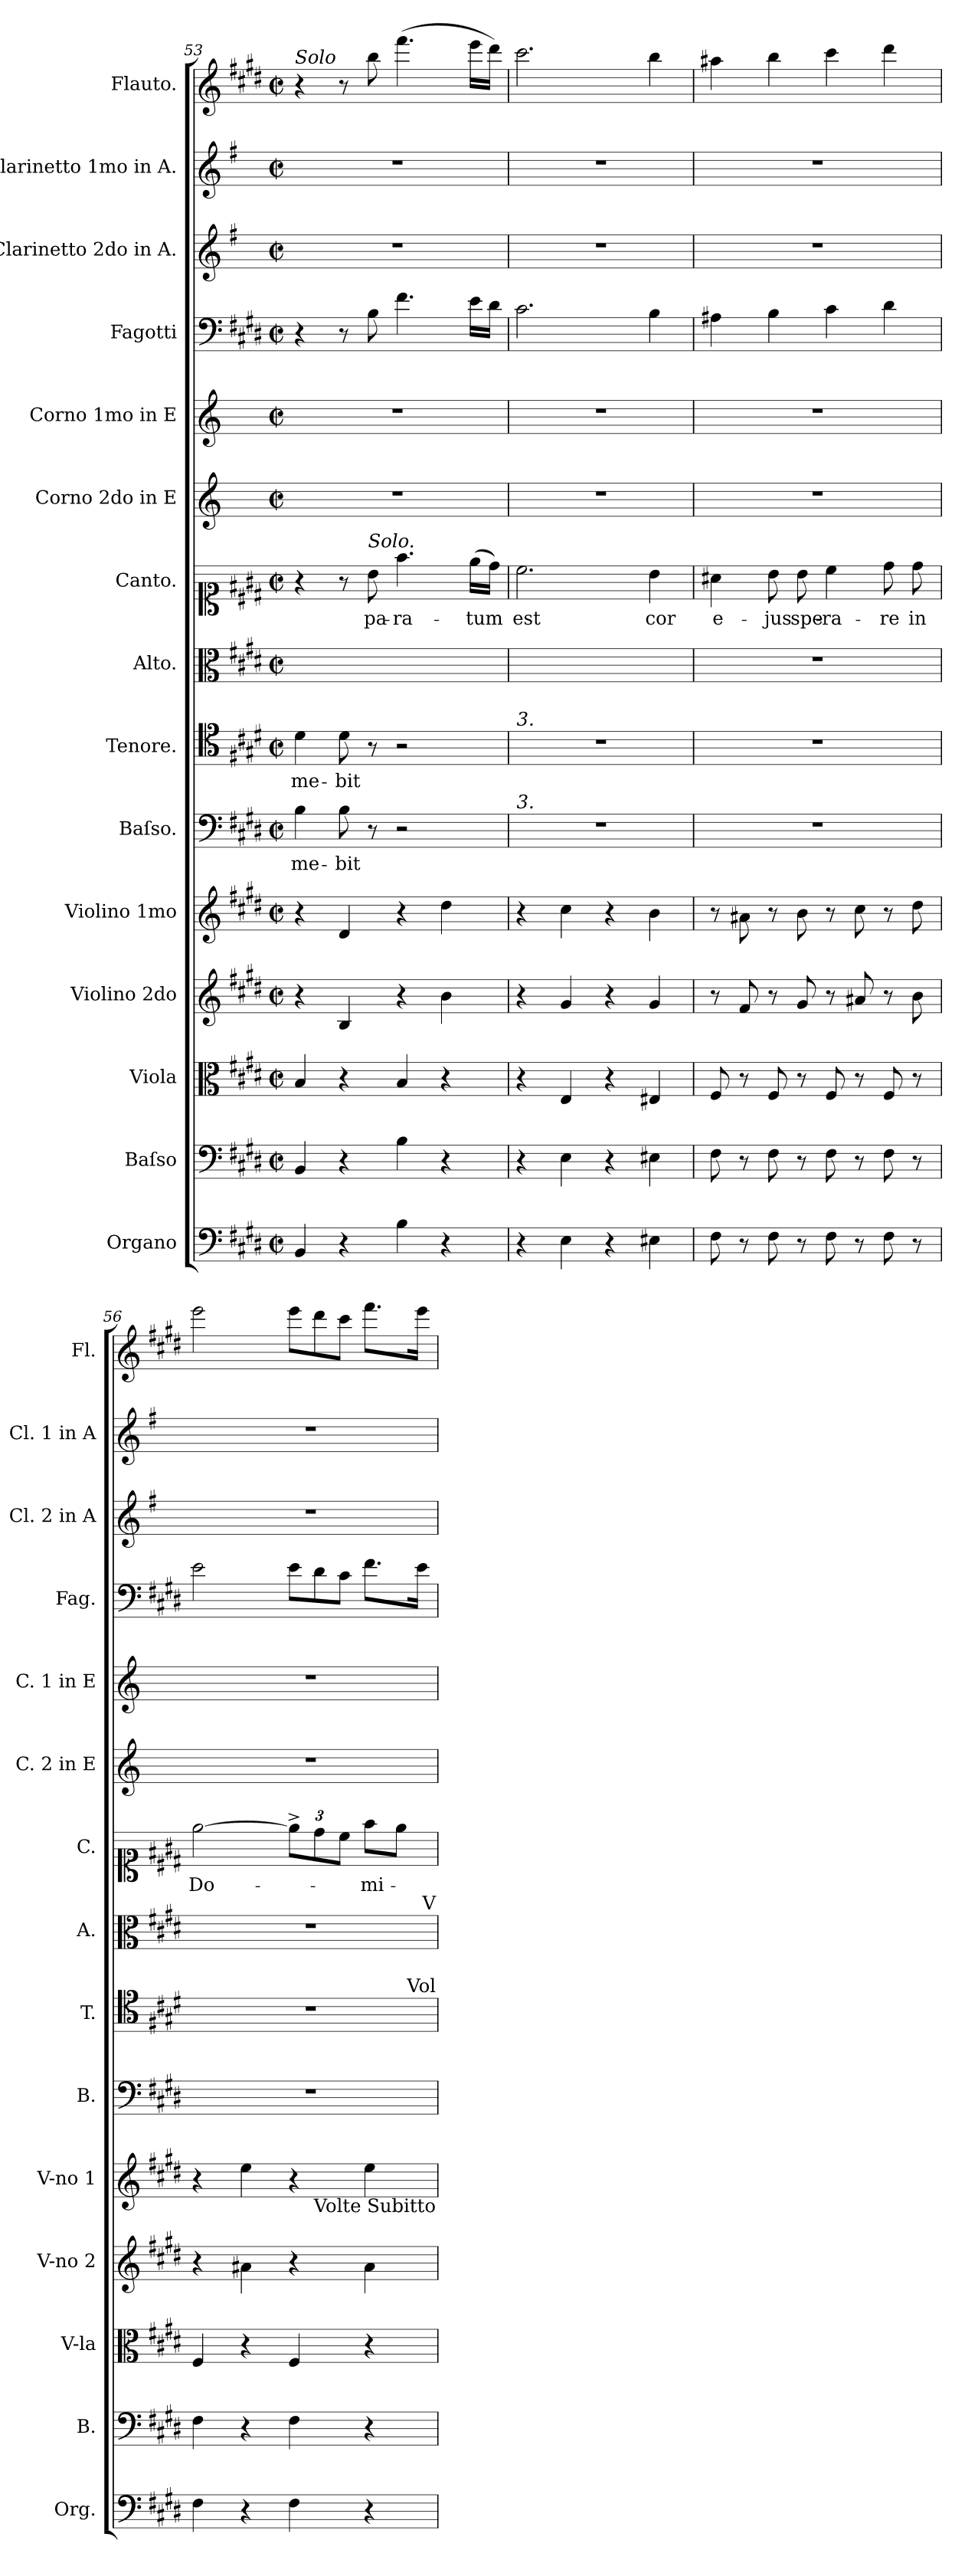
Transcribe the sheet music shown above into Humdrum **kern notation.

**kern	**kern	**kern	**kern	**kern	**kern	**text	**kern	**text	**kern	**kern	**text	**kern	**kern	**kern	**kern	**kern	**kern
*part15	*part14	*part13	*part12	*part11	*part10	*part10	*part9	*part9	*part8	*part7	*part7	*part6	*part5	*part4	*part3	*part2	*part1
*staff15	*staff14	*staff13	*staff12	*staff11	*staff10	*staff10	*staff9	*staff9	*staff8	*staff7	*staff7	*staff6	*staff5	*staff4	*staff3	*staff2	*staff1
*I"Organo	*I"Baſso	*I"Viola	*I"Violino 2do	*I"Violino 1mo	*I"Baſso.	*	*I"Tenore.	*	*I"Alto.	*I"Canto.	*	*I"Corno 2do in E	*I"Corno 1mo in E	*I"Fagotti	*I"Clarinetto 2do in A.	*I"Clarinetto 1mo in A.	*I"Flauto.
*I'Org.	*I'B.	*I'V-la	*I'V-no 2	*I'V-no 1	*I'B.	*	*I'T.	*	*I'A.	*I'C.	*	*I'C. 2 in E	*I'C. 1 in E	*I'Fag.	*I'Cl. 2 in A	*I'Cl. 1 in A	*I'Fl.
*clefF4	*clefF4	*clefC3	*clefG2	*clefG2	*clefF4	*	*clefC4	*	*clefC3	*clefC1	*	*clefG2	*clefG2	*clefF4	*clefG2	*clefG2	*clefG2
*	*	*	*	*	*	*	*	*	*	*	*	*ITrd5c8	*ITrd5c8	*	*ITrd2c3	*ITrd2c3	*
*k[f#c#g#d#]	*k[f#c#g#d#]	*k[f#c#g#d#]	*k[f#c#g#d#]	*k[f#c#g#d#]	*k[f#c#g#d#]	*	*k[f#c#g#d#]	*	*k[f#c#g#d#]	*k[f#c#g#d#]	*	*k[f#c#g#d#]	*k[f#c#g#d#]	*k[f#c#g#d#]	*k[f#c#g#d#]	*k[f#c#g#d#]	*k[f#c#g#d#]
*M2/2	*M2/2	*M2/2	*M2/2	*M2/2	*M2/2	*	*M2/2	*	*M2/2	*M2/2	*	*M2/2	*M2/2	*M2/2	*M2/2	*M2/2	*M2/2
*met(c|)	*met(c|)	*met(c|)	*met(c|)	*met(c|)	*met(c|)	*	*met(c|)	*	*met(c|)	*met(c|)	*	*met(c|)	*met(c|)	*met(c|)	*met(c|)	*met(c|)	*met(c|)
=53	=53	=53	=53	=53	=53	=53	=53	=53	=53	=53	=53	=53	=53	=53	=53	=53	=53
!	!	!	!	!	!	!	!	!	!	!	!	!	!	!	!	!	!LO:TX:a:i:t=Solo
4BB/	4BB/	4B/	4r	4r	4B\	-me-	4d#\	-me-	1ryy	4r	.	1r	1r	4r	1r	1r	4r
4r	4r	4r	4B/	4d#/	8B\	-bit	8d#\	-bit	.	8r	.	.	.	8r	.	.	8r
!	!	!	!	!	!	!	!	!	!	!LO:TX:a:i:t=Solo.	!	!	!	!	!	!	!
.	.	.	.	.	8r	.	8r	.	.	8b\	pa-	.	.	8B\	.	.	8bb\
4B\	4B\	4B/	4r	4r	2r	.	2r	.	.	4.ff#\	-ra-	.	.	4.f#\	.	.	(4.fff#\
4r	4r	4r	4b\	4dd#\	.	.	.	.	.	.	.	.	.	.	.	.	.
.	.	.	.	.	.	.	.	.	.	(16ee\LL	-tum	.	.	16e\LL	.	.	16eee\LL
.	.	.	.	.	.	.	.	.	.	16dd#\JJ)	.	.	.	16d#\JJ	.	.	16ddd#\JJ)
=54	=54	=54	=54	=54	=54	=54	=54	=54	=54	=54	=54	=54	=54	=54	=54	=54	=54
!	!	!	!	!	!	!	!LO:TX:a:i:t=3.	!	!	!	!	!	!	!	!	!	!
!	!	!	!	!	!LO:TX:a:i:t=3.	!	!	!	!	!	!	!	!	!	!	!	!
4r	4r	4r	4r	4r	1r	.	1r	.	1ryy	2.cc#\	est	1r	1r	2.c#\	1r	1r	2.ccc#\
4E\	4E\	4E/	4g#/	4cc#\	.	.	.	.	.	.	.	.	.	.	.	.	.
4r	4r	4r	4r	4r	.	.	.	.	.	.	.	.	.	.	.	.	.
4E#X\	4E#X\	4E#X/	4g#/	4b\	.	.	.	.	.	4b\	cor	.	.	4B\	.	.	4bb\
=55	=55	=55	=55	=55	=55	=55	=55	=55	=55	=55	=55	=55	=55	=55	=55	=55	=55
8F#\	8F#\	8F#/	8r	8r	1r	.	1r	.	1r	4a#X\	e-	1r	1r	4A#X\	1r	1r	4aa#X\
8r	8r	8r	8f#/	8a#X\	.	.	.	.	.	.	.	.	.	.	.	.	.
8F#\	8F#\	8F#/	8r	8r	.	.	.	.	.	8b\	-jus	.	.	4B\	.	.	4bb\
8r	8r	8r	8g#/	8b\	.	.	.	.	.	8b\	spe-	.	.	.	.	.	.
8F#\	8F#\	8F#/	8r	8r	.	.	.	.	.	4cc#\	-ra-	.	.	4c#\	.	.	4ccc#\
8r	8r	8r	8a#X/	8cc#\	.	.	.	.	.	.	.	.	.	.	.	.	.
8F#\	8F#\	8F#/	8r	8r	.	.	.	.	.	8dd#\	-re	.	.	4d#\	.	.	4ddd#\
8r	8r	8r	8b\	8dd#\	.	.	.	.	.	8dd#\	in	.	.	.	.	.	.
=56	=56	=56	=56	=56	=56	=56	=56	=56	=56	=56	=56	=56	=56	=56	=56	=56	=56
4F#\	4F#\	4F#/	4r	4r	1r	.	1r	.	1r	[2ee\	Do-	1r	1r	2e\	1r	1r	2eee\
4r	4r	4r	4a#X\	4ee\	.	.	.	.	.	.	.	.	.	.	.	.	.
*	*	*	*	*	*	*	*	*	*	*	*	*	*	*Xtuplet	*	*	*Xtuplet
4F#\	4F#\	4F#/	4r	4r	.	.	.	.	.	12ee^<\L]	.	.	.	12e\L	.	.	12eee\L
.	.	.	.	.	.	.	.	.	.	12dd#\	.	.	.	12d#\	.	.	12ddd#\
.	.	.	.	.	.	.	.	.	.	12cc#\J	.	.	.	12c#\J	.	.	12ccc#\J
4r	4r	4r	4a#\	4ee\	.	.	.	.	.	8ff#\L	-mi-	.	.	8.f#\L	.	.	8.fff#\L
.	.	.	.	.	.	.	.	.	.	8ee\J	.	.	.	.	.	.	.
.	.	.	.	.	.	.	.	.	.	.	.	.	.	16e\Jk	.	.	16eee\Jk
!	!	!	!	!	!	!	!	!	!LO:TX:a:t=V	!	!	!	!	!	!	!	!
!	!	!	!	!	!	!	!LO:TX:a:t=Vol	!	!	!	!	!	!	!	!	!	!
!	!	!	!	!LO:TX:b:t=Volte Subitto	!	!	!	!	!	!	!	!	!	!	!	!	!
=	=	=	=	=	=	=	=	=	=	=	=	=	=	=	=	=	=
*-	*-	*-	*-	*-	*-	*-	*-	*-	*-	*-	*-	*-	*-	*-	*-	*-	*-
